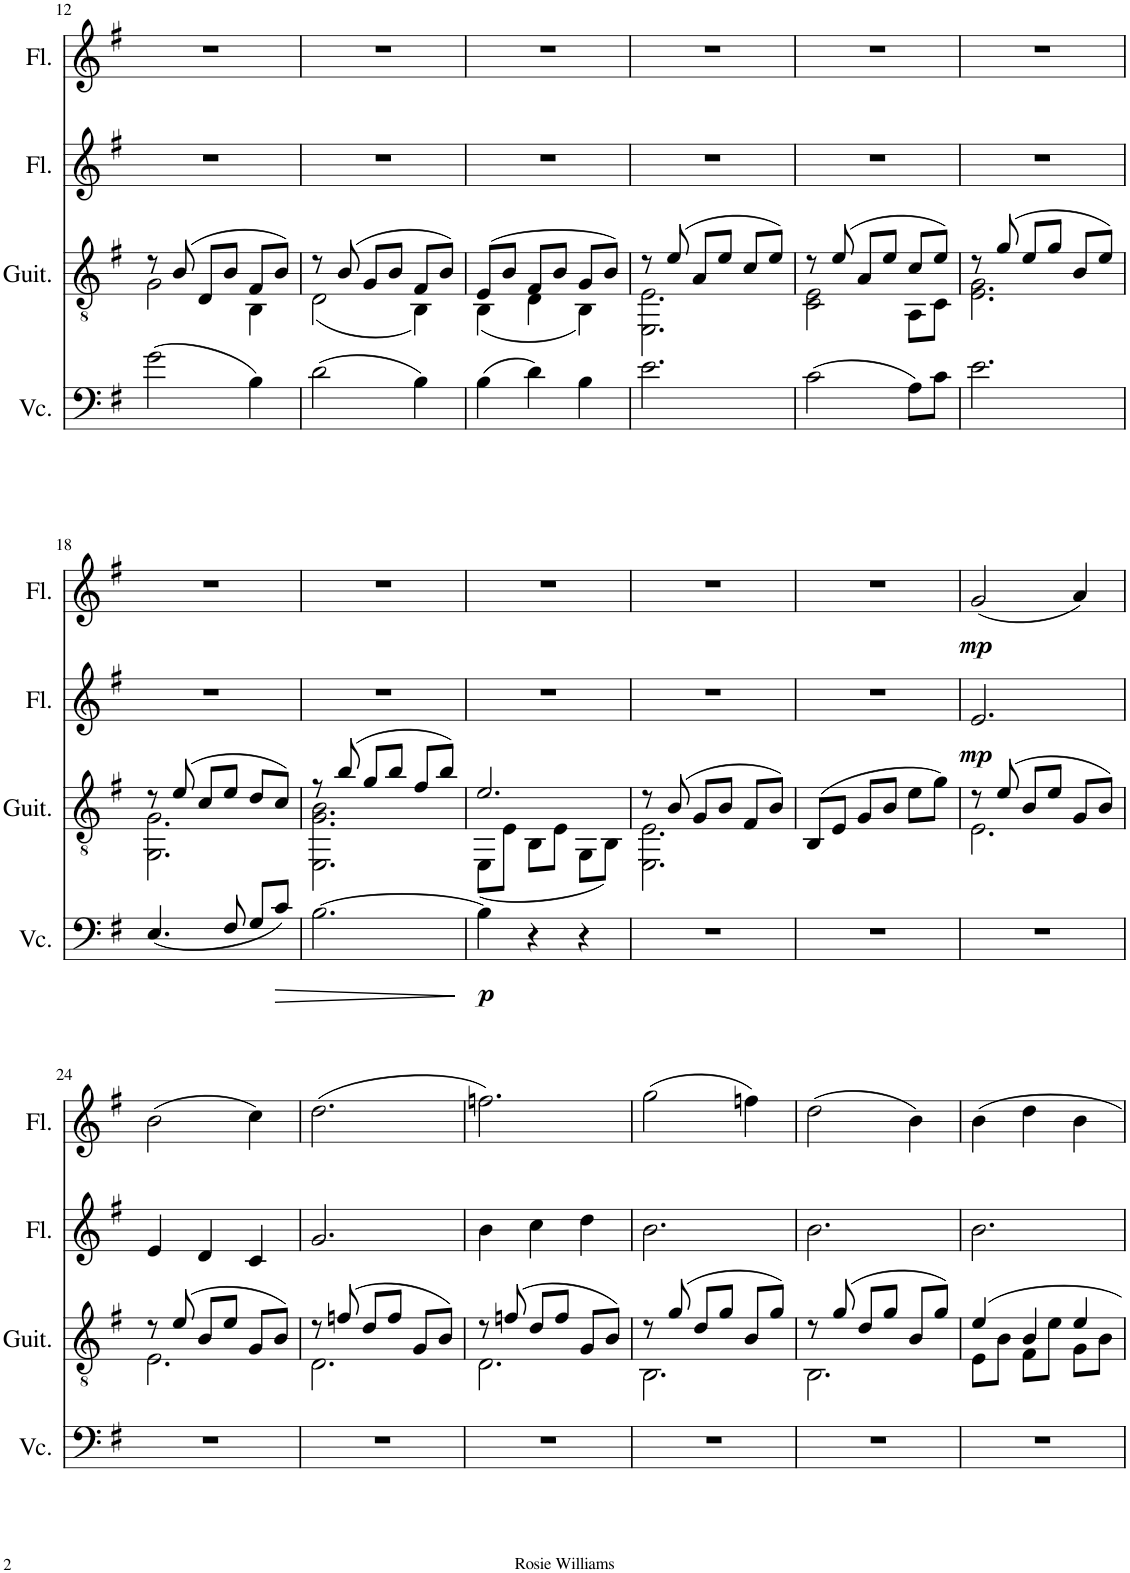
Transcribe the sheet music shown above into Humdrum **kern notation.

**kern	**dynam	**kern	**kern	**dynam	**kern	**dynam
*part4	*part4	*part3	*part2	*part2	*part1	*part1
*staff4	*staff4	*staff3	*staff2	*staff2	*staff1	*staff1
*I"Violoncello	*	*I"Classical Guitar	*I"Flute	*	*I"Flute	*
*I'Vc.	*	*I'Guit.	*I'Fl.	*	*I'Fl.	*
!!LO:PB:g=z
*clefF4	*	*clefGv2	*clefG2	*	*clefG2	*
*k[f#]	*	*k[f#]	*k[f#]	*	*k[f#]	*
*M3/4	*	*M3/4	*M3/4	*	*M3/4	*
=12	=12	=12	=12	=12	=12	=12
*	*	*^	*	*	*	*
(2g\	.	8r	2G\	2.r	.	2.r	.
.	.	(8B/	.	.	.	.	.
.	.	8D/L	.	.	.	.	.
.	.	8B/J	.	.	.	.	.
4B\)	.	8F#/L	4BB\	.	.	.	.
.	.	8B/J)	.	.	.	.	.
=13	=13	=13	=13	=13	=13	=13	=13
(2d\	.	8r	(2D\	2.r	.	2.r	.
.	.	(8B/	.	.	.	.	.
.	.	8G/L	.	.	.	.	.
.	.	8B/J	.	.	.	.	.
4B\)	.	8F#/L	4BB\)	.	.	.	.
.	.	8B/J)	.	.	.	.	.
=14	=14	=14	=14	=14	=14	=14	=14
(4B\	.	(8E/L	(4BB\	2.r	.	2.r	.
.	.	8B/J	.	.	.	.	.
4d\)	.	8F#/L	4D\	.	.	.	.
.	.	8B/J	.	.	.	.	.
4B\	.	8G/L	4BB\)	.	.	.	.
.	.	8B/J)	.	.	.	.	.
=15	=15	=15	=15	=15	=15	=15	=15
2.e\	.	8r	2.EE\ 2.E\	2.r	.	2.r	.
.	.	(8e/	.	.	.	.	.
.	.	8A/L	.	.	.	.	.
.	.	8e/J	.	.	.	.	.
.	.	8c/L	.	.	.	.	.
.	.	8e/J)	.	.	.	.	.
=16	=16	=16	=16	=16	=16	=16	=16
(2c\	.	8r	2C\ 2E\	2.r	.	2.r	.
.	.	(8e/	.	.	.	.	.
.	.	8A/L	.	.	.	.	.
.	.	8e/J	.	.	.	.	.
8A\L)	.	8c/L	8AA\L	.	.	.	.
8c\J	.	8e/J)	8C\J	.	.	.	.
=17	=17	=17	=17	=17	=17	=17	=17
2.e\	.	8r	2.E\ 2.G\	2.r	.	2.r	.
.	.	(8g/	.	.	.	.	.
.	.	8e/L	.	.	.	.	.
.	.	8g/J	.	.	.	.	.
.	.	8B/L	.	.	.	.	.
.	.	8e/J)	.	.	.	.	.
!!LO:LB:g=z
=18	=18	=18	=18	=18	=18	=18	=18
(4.E/	.	8r	2.GG\ 2.G\	2.r	.	2.r	.
.	.	(8e/	.	.	.	.	.
.	.	8c/L	.	.	.	.	.
8F#/	.	8e/J	.	.	.	.	.
8G/L	.	8d/L	.	.	.	.	.
!	!LO:HP:b	!	!	!	!	!	!
8c/J)	>	8c/J)	.	.	.	.	.
=19	=19	=19	=19	=19	=19	=19	=19
[2.B\	.	8r	2.EE\ 2.G\ 2.B\	2.r	.	2.r	.
.	.	(8b/	.	.	.	.	.
.	.	8g/L	.	.	.	.	.
.	.	8b/J	.	.	.	.	.
.	.	8f#/L	.	.	.	.	.
.	.	8b/J)	.	.	.	.	.
*	*	*v	*v	*	*	*	*
.	]	.	.	.	.	.
=20	=20	=20	=20	=20	=20	=20
*	*	*^	*	*	*	*
!	!LO:DY:b	!	!	!	!	!	!
4B\]	p	2.e/	(8EE\L	2.r	.	2.r	.
.	.	.	8E\J	.	.	.	.
4r	.	.	8BB\L	.	.	.	.
.	.	.	8E\J	.	.	.	.
4r	.	.	8GG\L	.	.	.	.
.	.	.	8BB\J)	.	.	.	.
=21	=21	=21	=21	=21	=21	=21	=21
2.r	.	8r	2.EE\ 2.E\	2.r	.	2.r	.
.	.	(8B/	.	.	.	.	.
.	.	8G/L	.	.	.	.	.
.	.	8B/J	.	.	.	.	.
.	.	8F#/L	.	.	.	.	.
.	.	8B/J)	.	.	.	.	.
*	*	*v	*v	*	*	*	*
=22	=22	=22	=22	=22	=22	=22
2.r	.	(8BB/L	2.r	.	2.r	.
.	.	8E/J	.	.	.	.
.	.	8G/L	.	.	.	.
.	.	8B/J	.	.	.	.
.	.	8e\L	.	.	.	.
.	.	8g\J)	.	.	.	.
=23	=23	=23	=23	=23	=23	=23
*	*	*^	*	*	*	*
!	!	!	!	!	!LO:DY:b	!	!LO:DY:b
2.r	.	8r	2.E\	2.e/	mp	(2g/	mp
.	.	(8e/	.	.	.	.	.
.	.	8B/L	.	.	.	.	.
.	.	8e/J	.	.	.	.	.
.	.	8G/L	.	.	.	4a/)	.
.	.	8B/J)	.	.	.	.	.
!!LO:LB:g=z
=24	=24	=24	=24	=24	=24	=24	=24
2.r	.	8r	2.E\	4e/	.	(2b\	.
.	.	(8e/	.	.	.	.	.
.	.	8B/L	.	4d/	.	.	.
.	.	8e/J	.	.	.	.	.
.	.	8G/L	.	4c/	.	4cc\)	.
.	.	8B/J)	.	.	.	.	.
=25	=25	=25	=25	=25	=25	=25	=25
2.r	.	8r	2.D\	2.g/	.	(2.dd\	.
.	.	(8fn/	.	.	.	.	.
.	.	8d/L	.	.	.	.	.
.	.	8f/J	.	.	.	.	.
.	.	8G/L	.	.	.	.	.
.	.	8B/J)	.	.	.	.	.
=26	=26	=26	=26	=26	=26	=26	=26
2.r	.	8r	2.D\	4b\	.	2.ffn\)	.
.	.	(8fn/	.	.	.	.	.
.	.	8d/L	.	4cc\	.	.	.
.	.	8f/J	.	.	.	.	.
.	.	8G/L	.	4dd\	.	.	.
.	.	8B/J)	.	.	.	.	.
=27	=27	=27	=27	=27	=27	=27	=27
2.r	.	8r	2.BB\	2.b\	.	(2gg\	.
.	.	(8g/	.	.	.	.	.
.	.	8d/L	.	.	.	.	.
.	.	8g/J	.	.	.	.	.
.	.	8B/L	.	.	.	4ffn\)	.
.	.	8g/J)	.	.	.	.	.
=28	=28	=28	=28	=28	=28	=28	=28
2.r	.	8r	2.BB\	2.b\	.	(2dd\	.
.	.	(8g/	.	.	.	.	.
.	.	8d/L	.	.	.	.	.
.	.	8g/J	.	.	.	.	.
.	.	8B/L	.	.	.	4b\)	.
.	.	8g/J)	.	.	.	.	.
=29	=29	=29	=29	=29	=29	=29	=29
2.r	.	4e/	8E\L	2.b\	.	4b\	.
.	.	.	8B\J	.	.	.	.
.	.	4B/	8F#\L	.	.	4dd\	.
.	.	.	8e\J	.	.	.	.
.	.	4e/	8G\L	.	.	4b\	.
.	.	.	8B\J	.	.	.	.
*	*	*v	*v	*	*	*	*
=	=	=	=	=	=	=
*-	*-	*-	*-	*-	*-	*-
